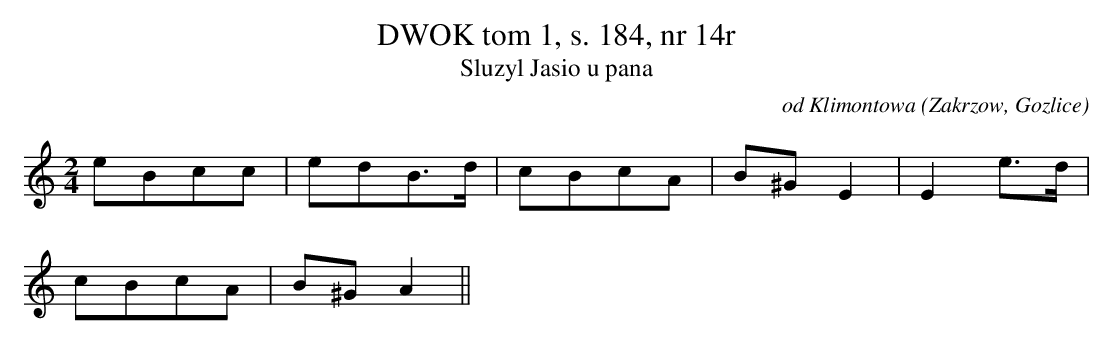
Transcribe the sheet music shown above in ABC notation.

X:1
T:DWOK tom 1, s. 184, nr 14r
T:Sluzyl Jasio u pana
O:od Klimontowa (Zakrzow, Gozlice)
M:2/4
L:1/16
K:C
e2B2c2c2 | e2d2B3d |c2B2c2A2 | B2^G2E4 |E4e3d |
 c2B2c2A2 | B2^G2A4||
